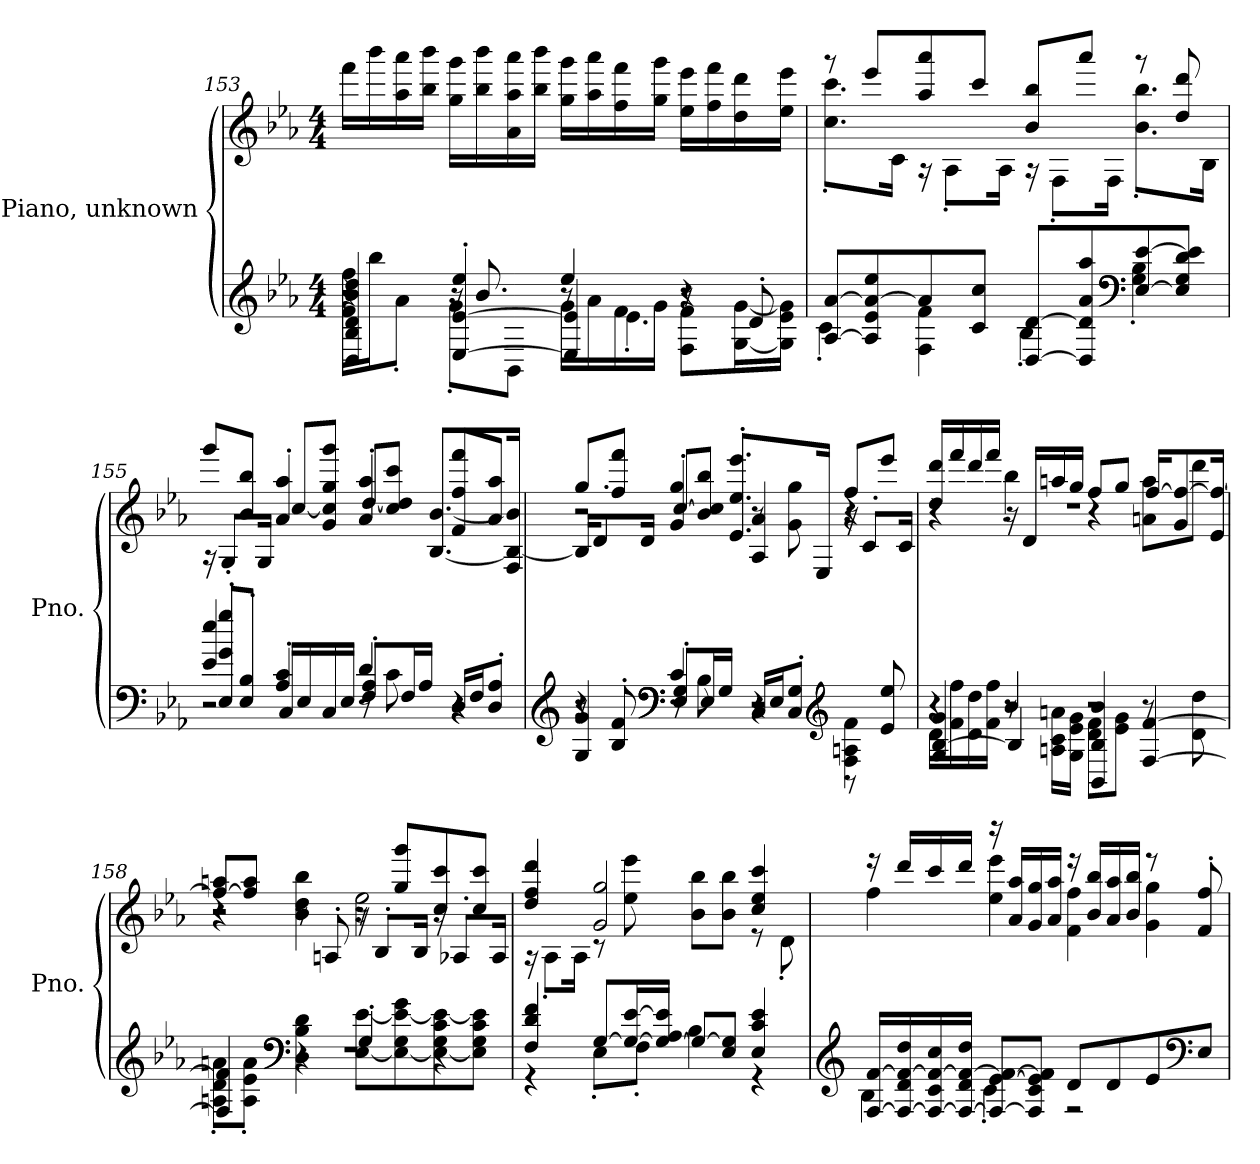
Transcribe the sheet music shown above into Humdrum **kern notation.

**kern	**kern
*part1	*part1
*staff2	*staff1
*I"Piano, unknown	*
*I'Pno.	*
!!LO:LB:g=z
*clefG2	*clefG2
*k[b-e-a-]	*k[b-e-a-]
*M4/4	*M4/4
=153	=153
*^	*
*	*^	*
*	*	*^	*
4r	16f\ 16ff\LL	4D/ 4B-/ 4d/ 4b-/ 4dd/	2r	16fff\LL
.	16bb-\J	.	.	16bbb-\
.	8a-'\J	.	.	16aa-\ 16aaa-\
.	.	.	.	16bb-\ 16bbb-\JJ
16r	8g'\L	[4E-/' [4e-/' 4ee-/'	.	16gg\ 16ggg\LL
8.b-/	.	.	.	16bb-\ 16bbb-\
.	8BB-\J	.	.	16a-\ 16aa-\ 16aaa-\
.	.	.	.	16bb-\ 16bbb-\JJ
4ee-/	16g\LL	4E-/] 4e-/]	8r	16gg\ 16ggg\LL
.	16a-\	.	.	16aa-\ 16aaa-\
.	16f\	.	4.e-'\	16ff\ 16fff\
.	16g\JJ	.	.	16gg\ 16ggg\JJ
4r	8F\ 8f\L	8r	.	16ee-\ 16eee-\LL
.	.	.	.	16ff\ 16fff\
.	[16G\ [16g\L	8d'/	.	16dd\ 16ddd\
.	16G\] 16e-\ 16g\]JJ	.	.	16ee-\ 16eee-\JJ
*	*v	*v	*v	*
=154	=154	=154
*	*	*^
[8A-/ [8a-/L	4c'\	8r	8.cc\' 8.ccc\'L
8A-/] 8e-/ 8a-/_ 8ee-/	.	8eee-/L	.
.	.	.	16c\Jk
8a-/]	4F\ 4f\	8aa-/ 8aaa-/	16r
.	.	.	8A-'\L
8c/ 8cc/J	.	8ccc/J	.
.	.	.	16A-\Jk
[8D/ [8d/L	4B-'\	8b-/ 8bb-/L	16r
.	.	.	8F'\L
8D/] 8d/] 8a-/ 8aa-/	.	8aaa-/J	.
.	.	.	16F\Jk
*clefF4	*	*	*
[8E-/ [8e-/	4G\' 4B-\'	8r	8.b-\' 8.bb-\'L
8E-/] 8G/ 8d/ 8e-/]J	.	8dd/ 8ddd/	.
.	.	.	16B-\Jk
!!LO:LB:g=z	!!
=155	=155	=155	=155
*	*^	*	*
4e-/ 4ee-/	2r	8E-/' 8g/' 8gg/'L	8ggg/L	16r
.	.	.	.	8G'/L
.	.	8E-/' 8B-/'J	8b-/ 8bb-/J	.
.	.	.	.	16G/Jk
4A-/' 4c/'	.	16C/LL	4a-/' 4aa-/'	[8cc/L
.	.	16E-/	.	.
.	.	16C/	.	8g/ 8cc/] 8gg/ 8ggg/J
.	.	16E-/JJ	.	.
4d/	8r	8F/' 8A-/'L	4a-/' 4aa-/'	[8dd/L
.	8c\	16F/L	.	8cc/ 8dd/] 8ccc/J
.	.	16A-/JJ	.	.
4r	4r	16D/LL	8f/ 8ff/ 8fff/L	[8.B-/ [8.b-/L
.	.	16F/J	.	.
.	.	8D/' 8A-/'J	8a-/ 8aa-/J	.
.	.	.	.	16F/ 16B-/_ 16b-/]Jk
*	*	*	*v	*v
=156	=156	=156	=156
*clefG2	*	*	*
*	*	*	*^
*	*	*	*	*^
4G/ 4g/	4r	8r	8gg/L	2r	16B-/KL]
.	.	.	.	.	8d'/
.	.	8B-/' 8f/'	8ff/ 8fff/J	.	.
.	.	.	.	.	16d/Jk
*clefF4	*	*	*	*	*
4c/	8r	8E-/' 8G/'L	4g/' 4gg/'	.	[8cc/L
.	8B-\	16E-/L	.	.	8b-/ 8cc/] 8bb-/J
.	.	16G/JJ	.	.	.
2r	4r	16C/LL	4A-/ 4a-/	8r	8.e-/' 8.ee-/' 8.eee-/'L
.	.	16E-/J	.	.	.
.	.	8C/' 8G/'J	.	8g\ 8gg\	.
.	.	.	.	.	16E-/Jk
*clefG2	*	*	*	*	*
.	4F\ 4An\ 4f\	8r	8ff/L	4r	16r
.	.	.	.	.	8c'/L
.	.	8e-/ 8ee-/	8eee-/J	.	.
.	.	.	.	.	16c/Jk
!!LO:PB:g=z	!!	!!
=157	=157	=157	=157	=157	=157
4r	16d\LL	4G/ [4B-/ 4g/	1r	4r	16dd/ 16ddd/LL
.	16f\ 16ff\	.	.	.	16fff/
.	16d\ 16dd\	.	.	.	16ddd/
.	16f\ 16ff\JJ	.	.	.	16fff/JJ
4b-/	8r	4B-/]	.	4bb-'\	16r
.	.	.	.	.	16d/LL
.	16An\ 16c\ 16an\LL	.	.	.	16aan/
.	16G\ 16e-\ 16g\JJ	.	.	.	16gg/JJ
2r	8d\ 8f\L	4BB-/ 4B-/ 4b-/	.	4r	8ff/L
.	8e-\ 8g\J	.	.	.	8gg/J
.	8r	[4F/ [4f/	.	8an\ 8aa\L	[16ff/KL
.	.	.	.	.	8g/ 8ff/_
.	8d\ 8dd\	.	.	8ddd\J	.
.	.	.	.	.	16e-/ 16ff/_Jk
=158	=158	=158	=158	=158	=158
1r	8An\' 8d\' 8an\'L	4F/] 4f/]	2r	4r	8ff/_ 8aan/L
.	8A\' 8e-\' 8a\'J	.	.	.	8ff/] 8aa/J
*clefF4	*	*	*	*	*
.	4D\ 4B-\ 4d\	4r	.	4b-\ 4dd\ 4bb-\	8r
.	.	.	.	.	8An'/
.	[8E-\ [8e-\L	4G'/	8r	2ee-\	16r
.	.	.	.	.	8B-'/L
.	8E-\_ 8G\ 8e-\_ 8g\	.	8gg/ 8ggg/L	.	.
.	.	.	.	.	16B-/Jk
.	8E-\_ 8G\ 8c\ 8e-\_	4r	8cc/ 8ccc/	.	16r
.	.	.	.	.	8A-X'/L
.	8E-\] 8G\ 8c\ 8e-\]J	.	8cc/ 8ccc/J	.	.
.	.	.	.	.	16A-/Jk
*	*v	*v	*	*	*
*	*	*	*v	*v
!!LO:LB:g=z
=159	=159	=159	=159
4F/ 4d/ 4f/	4r	4dd/ 4ff/ 4ddd/	16r
.	.	.	8A-'\L
.	.	.	16A-\Jk
[8G/L	8E-'\L	2g/ 2gg/	8r
16G/_ [16e-/L	8F'\J	.	8ee-\ 8eee-\
16G/_ 16A-/ 16e-/]JJ	.	.	.
8G/L_	4B-\	.	8b-\ 8bb-\L
8E-/ 8G/]J	.	.	8b-\ 8bb-\J
4E-/ 4c/ 4e-/	4r	4cc/ 4ee-/ 4ccc/	8r
.	.	.	8d'\
=160	=160	=160	=160
*clefG2	*	*	*
[16F/ [16f/LL	4B-\	16r	4ff\
16F/_ 16d/ 16f/_ 16dd/	.	16ddd/LL	.
16F/_ 16c/ 16f/_ 16cc/	.	16ccc/	.
16F/_ 16d/ 16f/_ 16dd/JJ	.	16ddd/JJ	.
8F/_ [8e-/ 8f/_L	4c'\	16r	4ee-\ 4eee-\
.	.	16a-/ 16aa-/LL	.
8F/] 8c/ 8e-/] 8f/]J	.	16g/ 16gg/	.
.	.	16a-/ 16aa-/JJ	.
8d/L	2r	16r	4f\ 4ff\
.	.	16b-/ 16bb-/LL	.
8d/	.	16a-/ 16aa-/	.
.	.	16b-/ 16bb-/JJ	.
8e-/	.	8r	4g\ 4gg\
*clefF4	*	*	*
8E-/J	.	8f/' 8ff/'	.
*v	*v	*	*
*	*v	*v
=	=
*-	*-
